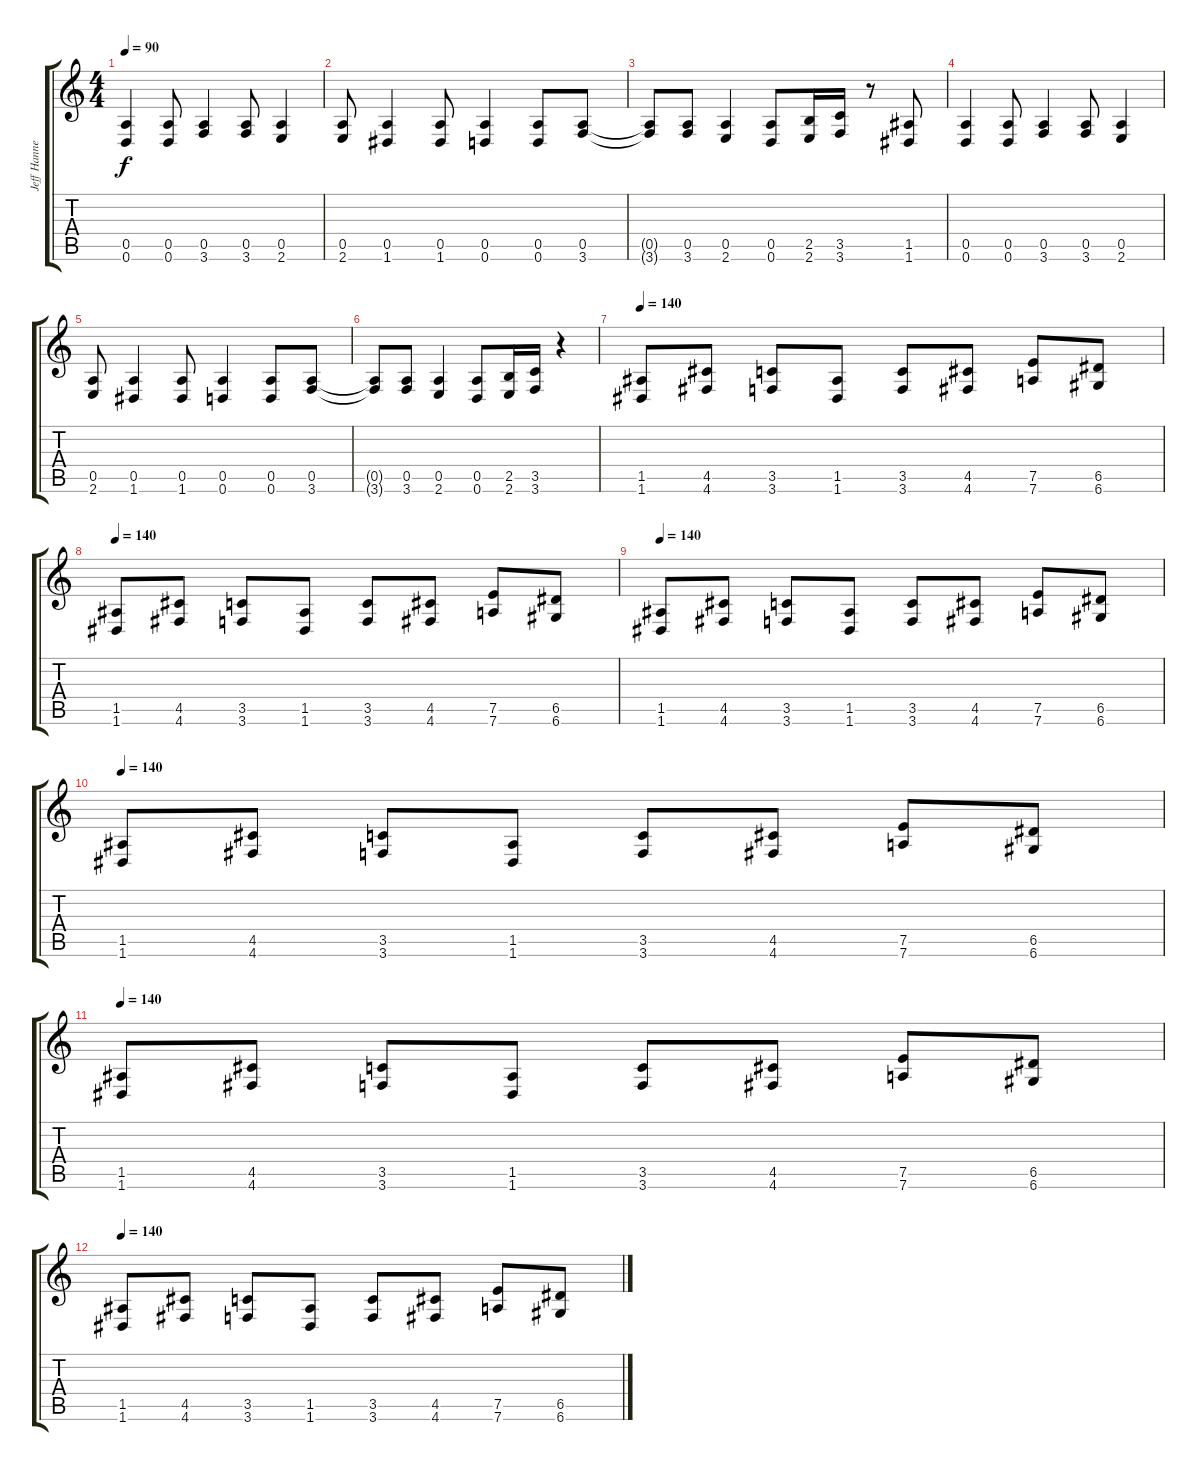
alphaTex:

\track ("Jeff Hanneman" "Jeff Hanne") {instrument distortionguitar}
\staff {score tabs}
\tuning (E4 B3 G3 D3 A2 D2) {hide}
\ts (4 4)
\tempo 90
\clef g2
\ks c
(0.5 0.6).4{dy f} (0.5 0.6).8 (0.5 3.6).4 (0.5 3.6).8 (0.5 2.6).4 |
(0.5 2.6).8 (0.5 1.6).4 (0.5 1.6).8 (0.5 0.6).4 (0.5 0.6).8 (0.5 3.6).8 |
(0.5{t} 3.6{t}).8 (0.5 3.6).8 (0.5 2.6).4 (0.5 0.6).8 (2.5 2.6).16 (3.5 3.6).16 r.8 (1.5 1.6).8 |
(0.5 0.6).4 (0.5 0.6).8 (0.5 3.6).4 (0.5 3.6).8 (0.5 2.6).4 |
(0.5 2.6).8 (0.5 1.6).4 (0.5 1.6).8 (0.5 0.6).4 (0.5 0.6).8 (0.5 3.6).8 |
(0.5{t} 3.6{t}).8 (0.5 3.6).8 (0.5 2.6).4 (0.5 0.6).8 (2.5 2.6).16 (3.5 3.6).16 r.4 |
\tempo 140
(1.5 1.6).8 (4.5 4.6).8 (3.5 3.6).8 (1.5 1.6).8 (3.5 3.6).8 (4.5 4.6).8 (7.5 7.6).8 (6.5 6.6).8 |
\tempo 140
(1.5 1.6).8 (4.5 4.6).8 (3.5 3.6).8 (1.5 1.6).8 (3.5 3.6).8 (4.5 4.6).8 (7.5 7.6).8 (6.5 6.6).8 |
\tempo 140
(1.5 1.6).8 (4.5 4.6).8 (3.5 3.6).8 (1.5 1.6).8 (3.5 3.6).8 (4.5 4.6).8 (7.5 7.6).8 (6.5 6.6).8 |
\tempo 140
(1.5 1.6).8 (4.5 4.6).8 (3.5 3.6).8 (1.5 1.6).8 (3.5 3.6).8 (4.5 4.6).8 (7.5 7.6).8 (6.5 6.6).8 |
\tempo 140
(1.5 1.6).8 (4.5 4.6).8 (3.5 3.6).8 (1.5 1.6).8 (3.5 3.6).8 (4.5 4.6).8 (7.5 7.6).8 (6.5 6.6).8 |
\tempo 140
(1.5 1.6).8 (4.5 4.6).8 (3.5 3.6).8 (1.5 1.6).8 (3.5 3.6).8 (4.5 4.6).8 (7.5 7.6).8 (6.5 6.6).8
